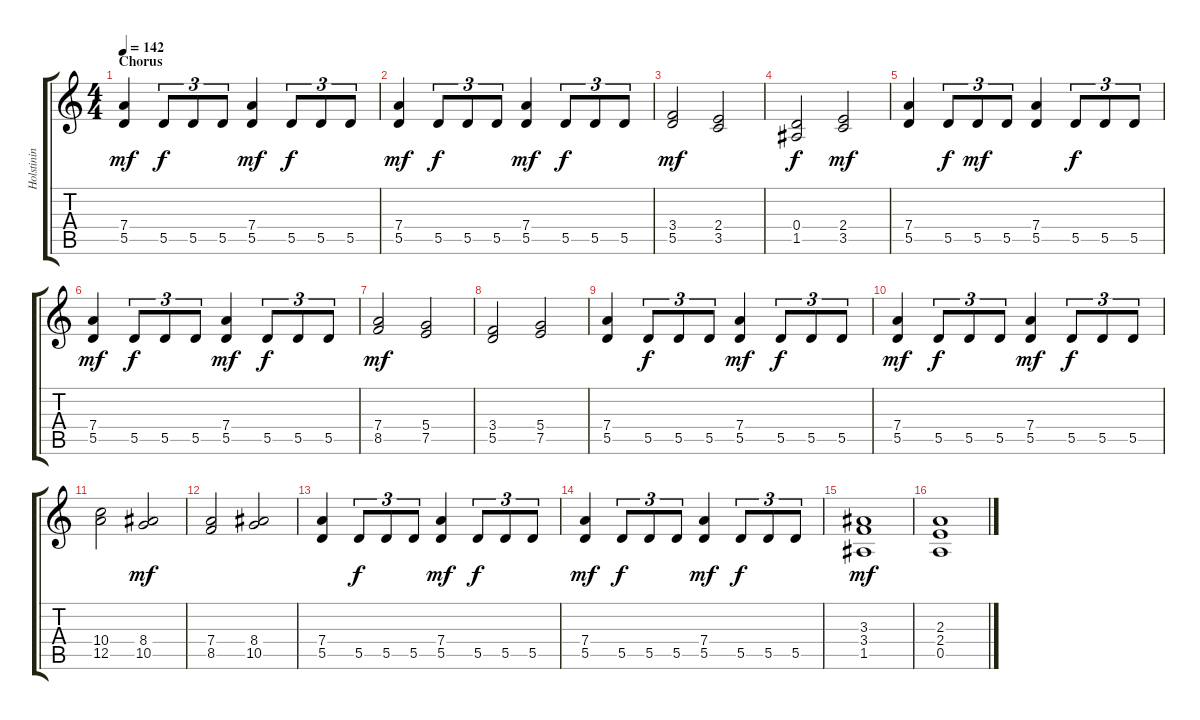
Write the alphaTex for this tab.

\track ("Holstinin" "Holstinin") {instrument distortionguitar}
\staff {score tabs}
\tuning (E4 B3 G3 D3 A2 E2) {hide}
\ts (4 4)
\section ("" "Chorus")
\tempo 142
\clef g2
\ks c
(7.4 5.5).4{dy mf} 5.5.8{tu (3 2) dy f} 5.5.8{tu (3 2)} 5.5.8{tu (3 2)} (7.4 5.5).4{dy mf} 5.5.8{tu (3 2) dy f} 5.5.8{tu (3 2)} 5.5.8{tu (3 2)} |
(7.4 5.5).4{dy mf} 5.5.8{tu (3 2) dy f} 5.5.8{tu (3 2)} 5.5.8{tu (3 2)} (7.4 5.5).4{dy mf} 5.5.8{tu (3 2) dy f} 5.5.8{tu (3 2)} 5.5.8{tu (3 2)} |
(3.4 5.5).2{dy mf} (2.4 3.5).2 |
(0.4 1.5).2{dy f} (2.4 3.5).2{dy mf} |
(7.4 5.5).4 5.5.8{tu (3 2) dy f} 5.5.8{tu (3 2) dy mf} 5.5.8{tu (3 2)} (7.4 5.5).4 5.5.8{tu (3 2) dy f} 5.5.8{tu (3 2)} 5.5.8{tu (3 2)} |
(7.4 5.5).4{dy mf} 5.5.8{tu (3 2) dy f} 5.5.8{tu (3 2)} 5.5.8{tu (3 2)} (7.4 5.5).4{dy mf} 5.5.8{tu (3 2) dy f} 5.5.8{tu (3 2)} 5.5.8{tu (3 2)} |
(7.4 8.5).2{dy mf} (5.4 7.5).2 |
(3.4 5.5).2 (5.4 7.5).2 |
(7.4 5.5).4 5.5.8{tu (3 2) dy f} 5.5.8{tu (3 2)} 5.5.8{tu (3 2)} (7.4 5.5).4{dy mf} 5.5.8{tu (3 2) dy f} 5.5.8{tu (3 2)} 5.5.8{tu (3 2)} |
(7.4 5.5).4{dy mf} 5.5.8{tu (3 2) dy f} 5.5.8{tu (3 2)} 5.5.8{tu (3 2)} (7.4 5.5).4{dy mf} 5.5.8{tu (3 2) dy f} 5.5.8{tu (3 2)} 5.5.8{tu (3 2)} |
(10.4 12.5).2 (8.4 10.5).2{dy mf} |
(7.4 8.5).2 (8.4 10.5).2 |
(7.4 5.5).4 5.5.8{tu (3 2) dy f} 5.5.8{tu (3 2)} 5.5.8{tu (3 2)} (7.4 5.5).4{dy mf} 5.5.8{tu (3 2) dy f} 5.5.8{tu (3 2)} 5.5.8{tu (3 2)} |
(7.4 5.5).4{dy mf} 5.5.8{tu (3 2) dy f} 5.5.8{tu (3 2)} 5.5.8{tu (3 2)} (7.4 5.5).4{dy mf} 5.5.8{tu (3 2) dy f} 5.5.8{tu (3 2)} 5.5.8{tu (3 2)} |
(3.3 3.4 1.5).1{dy mf} |
(2.3 2.4 0.5).1
